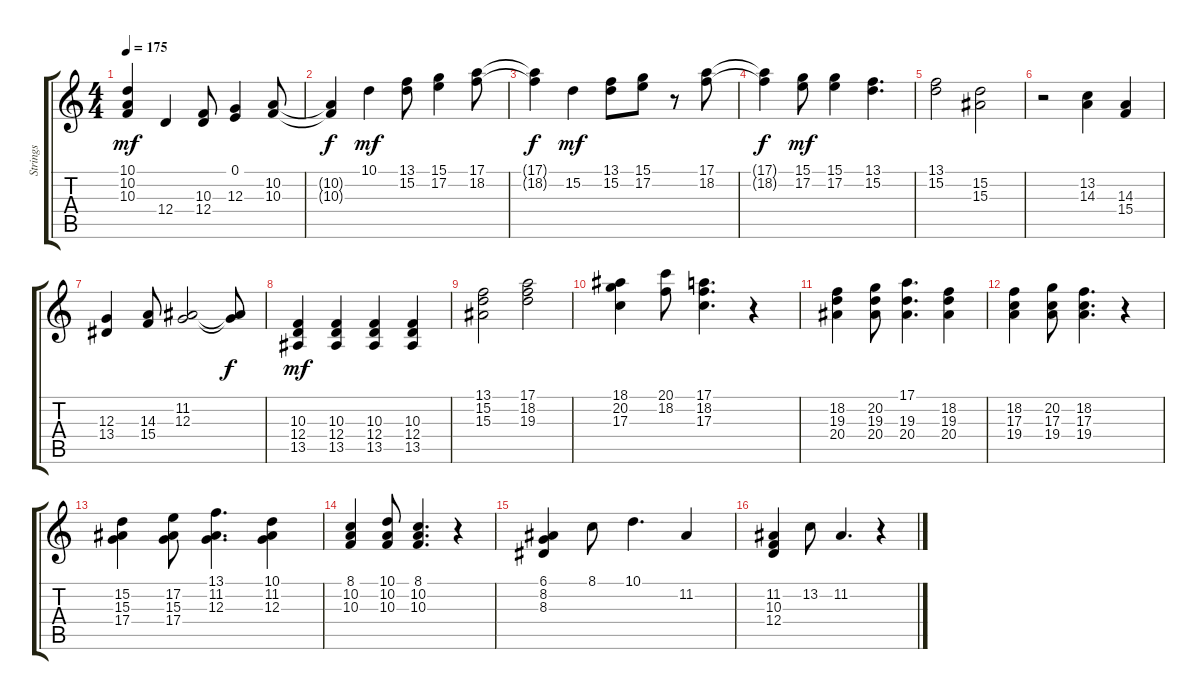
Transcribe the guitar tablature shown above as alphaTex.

\track ("Strings" "Strings") {instrument stringensemble1}
\staff {score tabs}
\tuning (E4 B3 G3 D3 A2 E2) {hide}
\ts (4 4)
\tempo 175
\clef g2
\ks c
(10.1 10.2 10.3).4{dy mf} 12.4.4 (10.3 12.4).8 (0.1 12.3).4 (10.2 10.3).8 |
(10.2{t} 10.3{t}).4{dy f} 10.1.4{dy mf} (13.1 15.2).8 (15.1 17.2).4 (17.1 18.2).8 |
(17.1{t} 18.2{t}).4{dy f} 15.2.4{dy mf} (13.1 15.2).8 (15.1 17.2).8 r.8 (17.1 18.2).8 |
(17.1{t} 18.2{t}).4{dy f} (15.1 17.2).8{dy mf} (15.1 17.2).4 (13.1 15.2).4{d} |
(13.1 15.2).2 (15.2 15.3).2 |
r.2 (13.2 14.3).4 (14.3 15.4).4 |
(12.3 13.4).4 (14.3 15.4).8 (11.2 12.3).2 (11.2{t} 12.3{t}).8{dy f} |
(10.3 12.4 13.5).4{dy mf} (10.3 12.4 13.5).4 (10.3 12.4 13.5).4 (10.3 12.4 13.5).4 |
(13.1 15.2 15.3).2 (17.1 18.2 19.3).2 |
(18.1 20.2 17.3).4 (20.1 18.2).8 (17.1 18.2 17.3).4{d} r.4 |
(18.2 19.3 20.4).4 (20.2 19.3 20.4).8 (17.1 19.3 20.4).4{d} (18.2 19.3 20.4).4 |
(18.2 17.3 19.4).4 (20.2 17.3 19.4).8 (18.2 17.3 19.4).4{d} r.4 |
(15.2 15.3 17.4).4 (17.2 15.3 17.4).8 (13.1 11.2 12.3).4{d} (10.1 11.2 12.3).4 |
(8.1 10.2 10.3).4 (10.1 10.2 10.3).8 (8.1 10.2 10.3).4{d} r.4 |
(6.1 8.2 8.3).4 8.1.8 10.1.4{d} 11.2.4 |
(11.2 10.3 12.4).4 13.2.8 11.2.4{d} r.4
